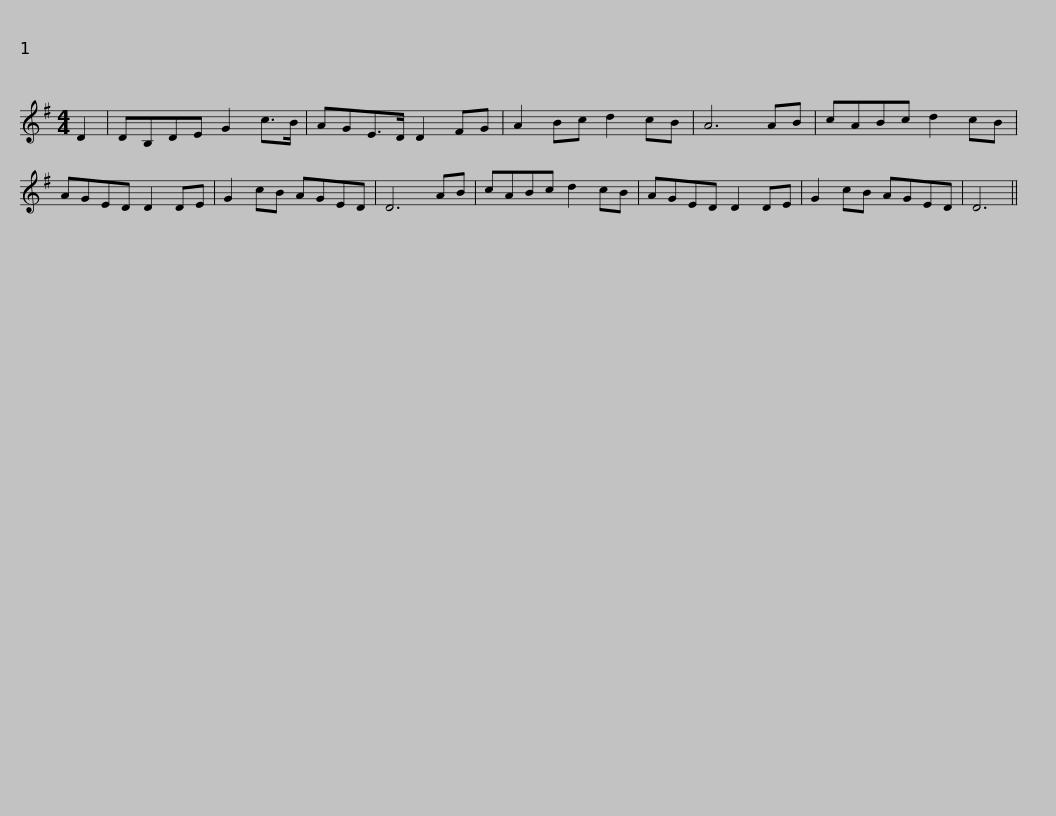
X:1
L:1/8
M:4/4
I:linebreak $
K:G
V:1 treble
V:1
 D2 | DB,DE G2 c>B | AGE>D D2 FG | A2 Bc d2 cB | A6 AB | %5
 cABc d2 cB | AGED D2 DE |$ G2 cB AGED | D6 AB | cABc d2 cB | %10
 AGED D2 DE | G2 cB AGED | D6 || %13
